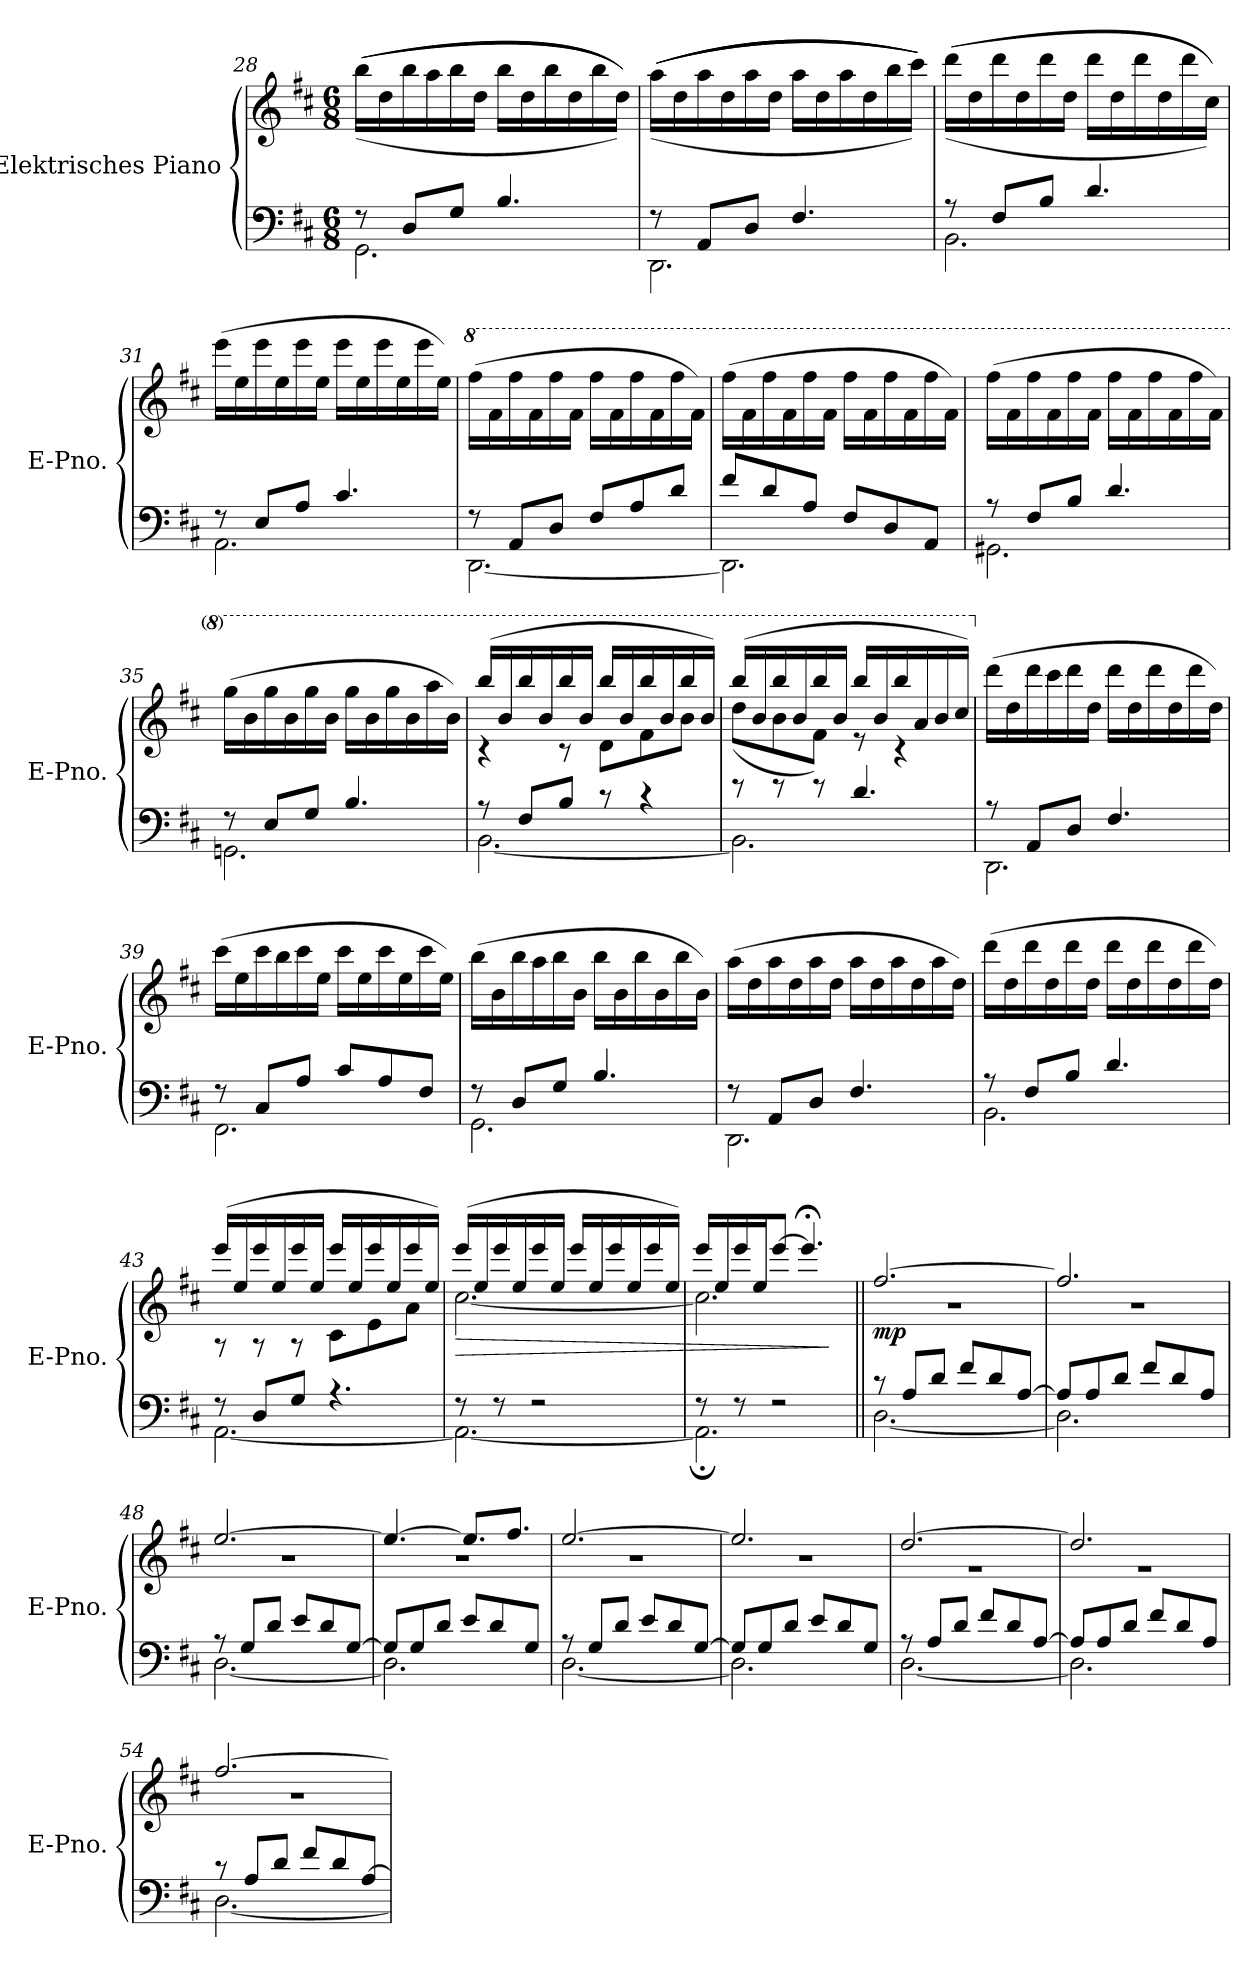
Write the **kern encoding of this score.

**kern	**kern	**dynam
*part1	*part1	*part1
*staff2	*staff1	*staff1/2
*I"Elektrisches Piano	*	*
*I'E-Pno.	*	*
!!LO:LB:g=z
*clefF4	*clefG2	*
*k[f#c#]	*k[f#c#]	*
*M6/8	*M6/8	*
=28	=28	=28
*^	*	*
8r	2.GG\	(>(>(>(>16bb\LL	.
.	.	16dd\	.
8D/L	.	16bb\	.
.	.	16aa\	.
8G/J	.	16bb\	.
.	.	16dd\JJ	.
4.B/	.	16bb\LL	.
.	.	16dd\	.
.	.	16bb\	.
.	.	16dd\	.
.	.	16bb\	.
.	.	16dd\JJ))))	.
=29	=29	=29	=29
8r	2.DD\	(>(>(>(>(>16aa\LL	.
.	.	16dd\	.
8AA/L	.	16aa\	.
.	.	16dd\	.
8D/J	.	16aa\	.
.	.	16dd\JJ	.
4.F#/	.	16aa\LL	.
.	.	16dd\	.
.	.	16aa\	.
.	.	16dd\	.
.	.	16bb\	.
.	.	16ccc#\JJ)))))	.
=30	=30	=30	=30
8r	2.BB\	(>(>(>16ddd\LL	.
.	.	16dd\	.
8F#/L	.	16ddd\	.
.	.	16dd\	.
8B/J	.	16ddd\	.
.	.	16dd\JJ	.
4.d/	.	16ddd\LL	.
.	.	16dd\	.
.	.	16ddd\	.
.	.	16dd\	.
.	.	16ddd\	.
.	.	16cc#\JJ)))	.
!!LO:LB:g=z
=31	=31	=31	=31
8r	2.AA\	(>16eee\LL	.
.	.	16ee\	.
8E/L	.	16eee\	.
.	.	16ee\	.
8A/J	.	16eee\	.
.	.	16ee\JJ	.
4.c#/	.	16eee\LL	.
.	.	16ee\	.
.	.	16eee\	.
.	.	16ee\	.
.	.	16eee\	.
.	.	16ee\JJ)	.
=32	=32	=32	=32
*	*	*8va	*
8r	[2.DD\	(>16fff#\LL	.
.	.	16ff#\	.
8AA/L	.	16fff#\	.
.	.	16ff#\	.
8D/J	.	16fff#\	.
.	.	16ff#\JJ	.
8F#/L	.	16fff#\LL	.
.	.	16ff#\	.
8A/	.	16fff#\	.
.	.	16ff#\	.
8d/J	.	16fff#\	.
.	.	16ff#\JJ)	.
=33	=33	=33	=33
8f#/L	2.DD\]	(>16fff#\LL	.
.	.	16ff#\	.
8d/	.	16fff#\	.
.	.	16ff#\	.
8A/J	.	16fff#\	.
.	.	16ff#\JJ	.
8F#/L	.	16fff#\LL	.
.	.	16ff#\	.
8D/	.	16fff#\	.
.	.	16ff#\	.
8AA/J	.	16fff#\	.
.	.	16ff#\JJ)	.
!!LO:LB:g=z
=34	=34	=34	=34
8r	2.GG#X\	(>16fff#\LL	.
.	.	16ff#\	.
8F#/L	.	16fff#\	.
.	.	16ff#\	.
8B/J	.	16fff#\	.
.	.	16ff#\JJ	.
4.d/	.	16fff#\LL	.
.	.	16ff#\	.
.	.	16fff#\	.
.	.	16ff#\	.
.	.	16fff#\	.
.	.	16ff#\JJ)	.
=35	=35	=35	=35
8r	2.GGn\	(>16ggg\LL	.
.	.	16bb\	.
8E/L	.	16ggg\	.
.	.	16bb\	.
8G/J	.	16ggg\	.
.	.	16bb\JJ	.
4.B/	.	16ggg\LL	.
.	.	16bb\	.
.	.	16ggg\	.
.	.	16bb\	.
.	.	16aaa\	.
.	.	16bb\JJ)	.
=36	=36	=36	=36
*	*	*^	*
8r	[2.BB\	(>16bbb/LL	4r	.
.	.	16bb/	.	.
8F#/L	.	16bbb/	.	.
.	.	16bb/	.	.
8B/J	.	16bbb/	8r	.
.	.	16bb/JJ	.	.
8r	.	16bbb/LL	8dd\L	.
.	.	16bb/	.	.
4r	.	16bbb/	8ff#\	.
.	.	16bb/	.	.
.	.	16bbb/	8bb\J	.
.	.	16bb/JJ)	.	.
!!LO:LB:g=z	!!
=37	=37	=37	=37	=37
8r	2.BB\]	(>16bbb/LL	(<8ddd\L	.
.	.	16bb/	.	.
8r	.	16bbb/	8bb\	.
.	.	16bb/	.	.
8r	.	16bbb/	8ff#\J)	.
.	.	16bb/JJ	.	.
4.d/	.	16bbb/LL	8r	.
.	.	16bb/	.	.
.	.	16bbb/	4r	.
.	.	16aa/	.	.
.	.	16bb/	.	.
.	.	16ccc#/JJ)	.	.
*	*	*v	*v	*
=38	=38	=38	=38
*	*	*X8va	*
8r	2.DD\	(>16ddd\LL	.
.	.	16dd\	.
8AA/L	.	16ddd\	.
.	.	16ccc#\	.
8D/J	.	16ddd\	.
.	.	16dd\JJ	.
4.F#/	.	16ddd\LL	.
.	.	16dd\	.
.	.	16ddd\	.
.	.	16dd\	.
.	.	16ddd\	.
.	.	16dd\JJ)	.
=39	=39	=39	=39
8r	2.FF#\	(>16ccc#\LL	.
.	.	16ee\	.
8C#/L	.	16ccc#\	.
.	.	16bb\	.
8A/J	.	16ccc#\	.
.	.	16ee\JJ	.
8c#/L	.	16ccc#\LL	.
.	.	16ee\	.
8A/	.	16ccc#\	.
.	.	16ee\	.
8F#/J	.	16ccc#\	.
.	.	16ee\JJ)	.
!!LO:PB:g=z
=40	=40	=40	=40
8r	2.GG\	(>16bb\LL	.
.	.	16b\	.
8D/L	.	16bb\	.
.	.	16aa\	.
8G/J	.	16bb\	.
.	.	16b\JJ	.
4.B/	.	16bb\LL	.
.	.	16b\	.
.	.	16bb\	.
.	.	16b\	.
.	.	16bb\	.
.	.	16b\JJ)	.
=41	=41	=41	=41
8r	2.DD\	(>16aa\LL	.
.	.	16dd\	.
8AA/L	.	16aa\	.
.	.	16dd\	.
8D/J	.	16aa\	.
.	.	16dd\JJ	.
4.F#/	.	16aa\LL	.
.	.	16dd\	.
.	.	16aa\	.
.	.	16dd\	.
.	.	16aa\	.
.	.	16dd\JJ)	.
=42	=42	=42	=42
8r	2.BB\	(>16ddd\LL	.
.	.	16dd\	.
8F#/L	.	16ddd\	.
.	.	16dd\	.
8B/J	.	16ddd\	.
.	.	16dd\JJ	.
4.d/	.	16ddd\LL	.
.	.	16dd\	.
.	.	16ddd\	.
.	.	16dd\	.
.	.	16ddd\	.
.	.	16dd\JJ)	.
!!LO:LB:g=z
=43	=43	=43	=43
*	*	*^	*
8r	[2.AA\	(>16eee/LL	8r	.
.	.	16ee/	.	.
8D/L	.	16eee/	8r	.
.	.	16ee/	.	.
8G/J	.	16eee/	8r	.
.	.	16ee/JJ	.	.
4.r	.	16eee/LL	8c#\L	.
.	.	16ee/	.	.
.	.	16eee/	8e\	.
.	.	16ee/	.	.
.	.	16eee/	8a\J	.
.	.	16ee/JJ)	.	.
=44	=44	=44	=44	=44
!	!	!	!	!LO:HP:b
8r	2.AA\_	(>16eee/LL	[2.cc#\	>
.	.	16ee/	.	.
8r	.	16eee/	.	.
.	.	16ee/	.	.
2r	.	16eee/	.	.
.	.	16ee/JJ	.	.
.	.	16eee/LL	.	.
.	.	16ee/	.	.
.	.	16eee/	.	.
.	.	16ee/	.	.
.	.	16eee/	.	.
.	.	16ee/JJ)	.	.
=45	=45	=45	=45	=45
8r	2.AA;\]	16eee/LL	2.cc#\]	.
.	.	16ee/	.	.
8r	.	16eee/	.	.
.	.	16ee/J	.	.
2r	.	[8eee/J	.	.
.	.	4.eee;</]	.	.
*v	*v	*	*	*
*	*v	*v	*
.	.	]
!!LO:LB:g=z
=46||	=46||	=46||
*^	*^	*
!	!	!	!	!LO:DY:b
8r	[2.D\	[2.ff#/	2.r	mp
8A/L	.	.	.	.
8d/J	.	.	.	.
8f#/L	.	.	.	.
8d/	.	.	.	.
[8A/J	.	.	.	.
=47	=47	=47	=47	=47
8A/L]	2.D\]	2.ff#/]	2.r	.
8A/	.	.	.	.
8d/J	.	.	.	.
8f#/L	.	.	.	.
8d/	.	.	.	.
8A/J	.	.	.	.
=48	=48	=48	=48	=48
8r	[2.D\	[2.ee/	2.r	.
8G/L	.	.	.	.
8d/J	.	.	.	.
8e/L	.	.	.	.
8d/	.	.	.	.
[8G/J	.	.	.	.
=49	=49	=49	=49	=49
8G/L]	2.D\]	4.ee/_	2.r	.
8G/	.	.	.	.
8d/J	.	.	.	.
8e/L	.	8.ee/L]	.	.
8d/	.	.	.	.
.	.	8.ff#/J	.	.
8G/J	.	.	.	.
=50	=50	=50	=50	=50
8r	[2.D\	[2.ee/	2.r	.
8G/L	.	.	.	.
8d/J	.	.	.	.
8e/L	.	.	.	.
8d/	.	.	.	.
[8G/J	.	.	.	.
!!LO:LB:g=z	!!
=51	=51	=51	=51	=51
8G/L]	2.D\]	2.ee/]	2.r	.
8G/	.	.	.	.
8d/J	.	.	.	.
8e/L	.	.	.	.
8d/	.	.	.	.
8G/J	.	.	.	.
=52	=52	=52	=52	=52
8r	[2.D\	[2.dd/	2.r	.
8A/L	.	.	.	.
8d/J	.	.	.	.
8f#/L	.	.	.	.
8d/	.	.	.	.
[8A/J	.	.	.	.
=53	=53	=53	=53	=53
8A/L]	2.D\]	2.dd/]	2.r	.
8A/	.	.	.	.
8d/J	.	.	.	.
8f#/L	.	.	.	.
8d/	.	.	.	.
8A/J	.	.	.	.
=54	=54	=54	=54	=54
8r	[2.D\	[2.ff#/	2.r	.
8A/L	.	.	.	.
8d/J	.	.	.	.
8f#/L	.	.	.	.
8d/	.	.	.	.
[8A/J	.	.	.	.
*v	*v	*	*	*
*	*v	*v	*
=	=	=
*-	*-	*-
